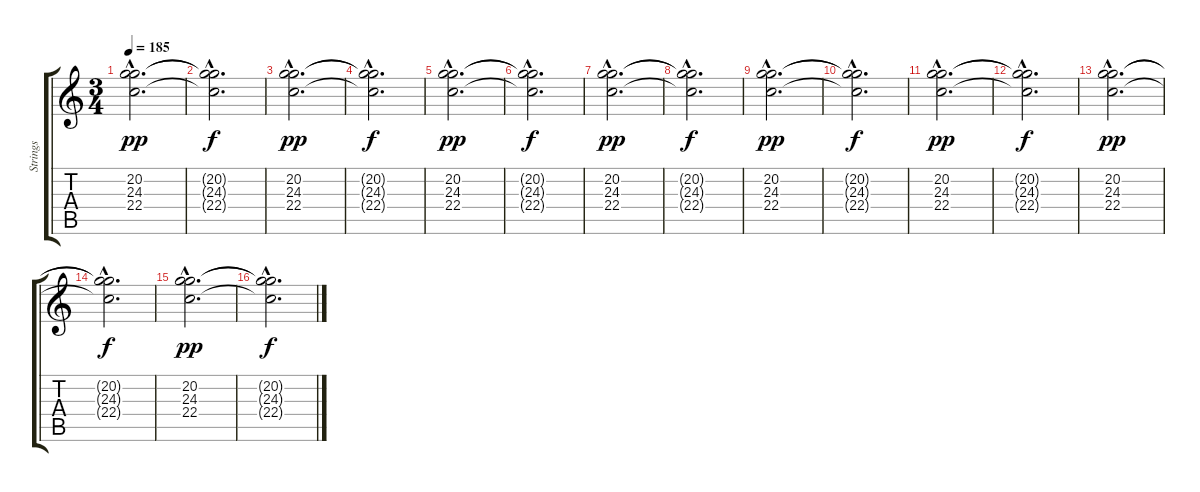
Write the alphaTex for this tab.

\track ("Strings" "Strings") {instrument stringensemble1}
\staff {score tabs}
\tuning (E4 B3 G3 D3 A2 E2) {hide}
\ts (3 4)
\tempo 185
\clef g2
\ks c
(20.2{hac} 24.3{hac} 22.4{hac}).2{d dy pp} |
(20.2{hac t} 24.3{hac t} 22.4{hac t}).2{d dy f} |
(20.2{hac} 24.3{hac} 22.4{hac}).2{d dy pp} |
(20.2{hac t} 24.3{hac t} 22.4{hac t}).2{d dy f} |
(20.2{hac} 24.3{hac} 22.4{hac}).2{d dy pp} |
(20.2{hac t} 24.3{hac t} 22.4{hac t}).2{d dy f} |
(20.2{hac} 24.3{hac} 22.4{hac}).2{d dy pp} |
(20.2{hac t} 24.3{hac t} 22.4{hac t}).2{d dy f} |
(20.2{hac} 24.3{hac} 22.4{hac}).2{d dy pp} |
(20.2{hac t} 24.3{hac t} 22.4{hac t}).2{d dy f} |
(20.2{hac} 24.3{hac} 22.4{hac}).2{d dy pp} |
(20.2{hac t} 24.3{hac t} 22.4{hac t}).2{d dy f} |
(20.2{hac} 24.3{hac} 22.4{hac}).2{d dy pp} |
(20.2{hac t} 24.3{hac t} 22.4{hac t}).2{d dy f} |
(20.2{hac} 24.3{hac} 22.4{hac}).2{d dy pp} |
(20.2{hac t} 24.3{hac t} 22.4{hac t}).2{d dy f}
